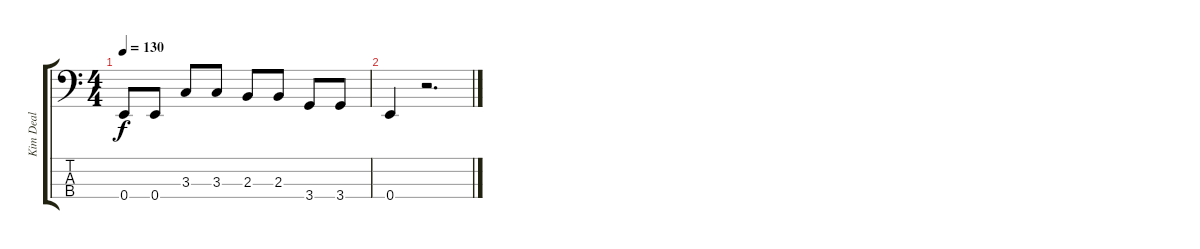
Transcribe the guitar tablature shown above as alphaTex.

\track ("Kim Deal" "Kim Deal") {instrument electricbasspick}
\staff {score tabs}
\tuning (G2 D2 A1 E1) {hide}
\ts (4 4)
\tempo 130
\clef f4
\ks c
0.4.8{dy f} 0.4.8 3.3.8 3.3.8 2.3.8 2.3.8 3.4.8 3.4.8 |
0.4.4 r.2{d}
